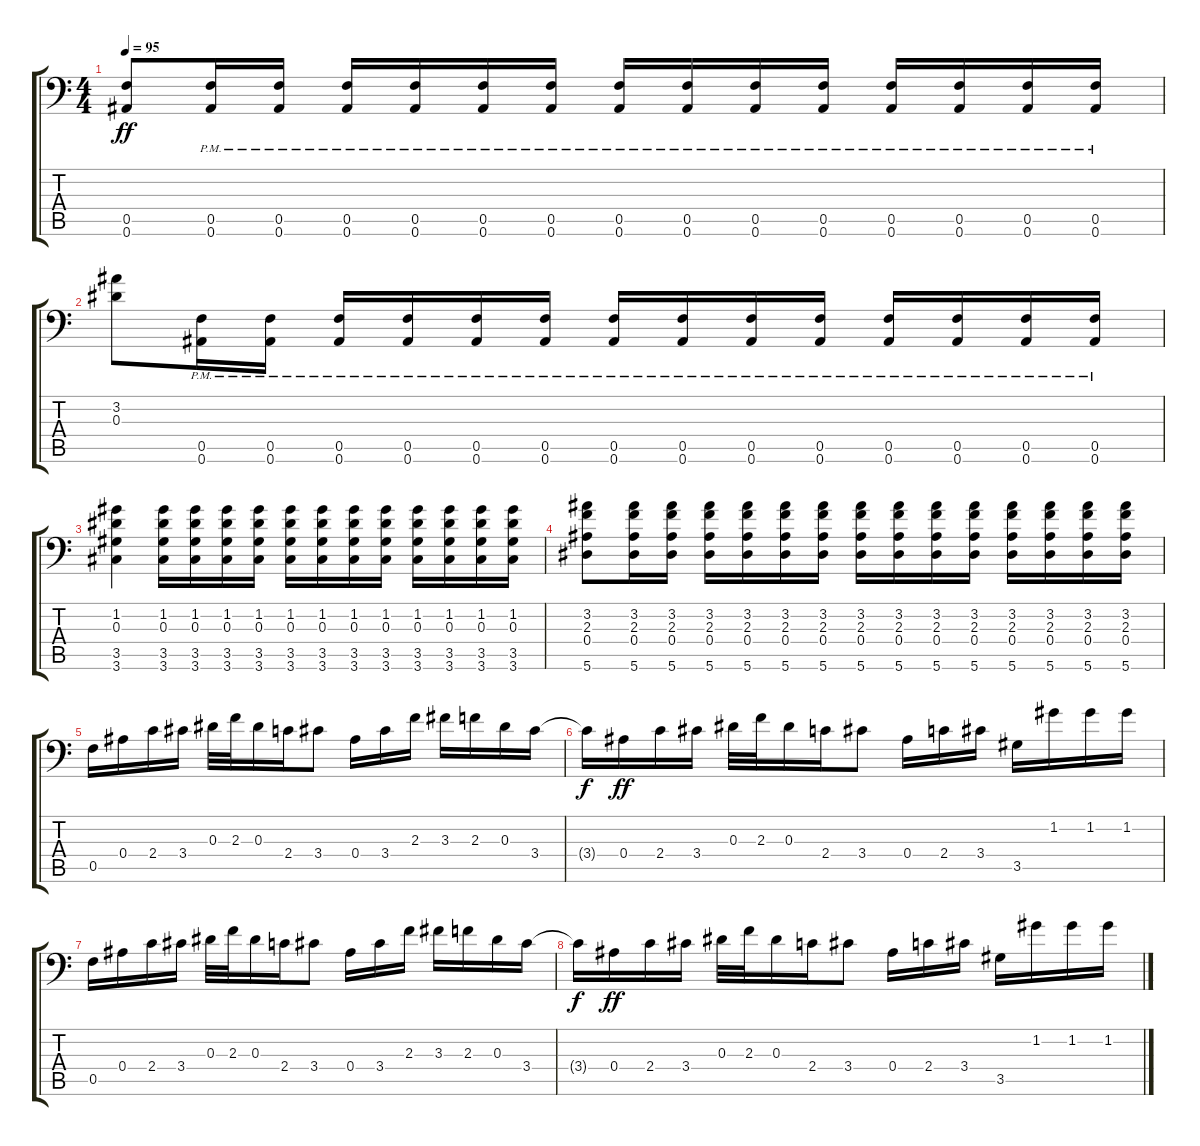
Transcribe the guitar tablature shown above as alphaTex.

\track "" {instrument distortionguitar}
\staff {score tabs}
\tuning (C4 G3 Eb3 Bb2 F2 Bb1) {hide}
\ts (4 4)
\tempo 95
\clef f4
\ks c
(0.5 0.6).8{dy ff} (0.5{pm} 0.6{pm}).16 (0.5{pm} 0.6{pm}).16 (0.5{pm} 0.6{pm}).16 (0.5{pm} 0.6{pm}).16 (0.5{pm} 0.6{pm}).16 (0.5{pm} 0.6{pm}).16 (0.5{pm} 0.6{pm}).16 (0.5{pm} 0.6{pm}).16 (0.5{pm} 0.6{pm}).16 (0.5{pm} 0.6{pm}).16 (0.5{pm} 0.6{pm}).16 (0.5{pm} 0.6{pm}).16 (0.5{pm} 0.6{pm}).16 (0.5{pm} 0.6{pm}).16 |
(3.2 0.3).8 (0.5{pm} 0.6{pm}).16 (0.5{pm} 0.6{pm}).16 (0.5{pm} 0.6{pm}).16 (0.5{pm} 0.6{pm}).16 (0.5{pm} 0.6{pm}).16 (0.5{pm} 0.6{pm}).16 (0.5{pm} 0.6{pm}).16 (0.5{pm} 0.6{pm}).16 (0.5{pm} 0.6{pm}).16 (0.5{pm} 0.6{pm}).16 (0.5{pm} 0.6{pm}).16 (0.5{pm} 0.6{pm}).16 (0.5{pm} 0.6{pm}).16 (0.5{pm} 0.6{pm}).16 |
(1.2 0.3 3.5 3.6).4 (1.2 0.3 3.5 3.6).16 (1.2 0.3 3.5 3.6).16 (1.2 0.3 3.5 3.6).16 (1.2 0.3 3.5 3.6).16 (1.2 0.3 3.5 3.6).16 (1.2 0.3 3.5 3.6).16 (1.2 0.3 3.5 3.6).16 (1.2 0.3 3.5 3.6).16 (1.2 0.3 3.5 3.6).16 (1.2 0.3 3.5 3.6).16 (1.2 0.3 3.5 3.6).16 (1.2 0.3 3.5 3.6).16 |
(3.2 2.3 0.4 5.6).8 (3.2 2.3 0.4 5.6).16 (3.2 2.3 0.4 5.6).16 (3.2 2.3 0.4 5.6).16 (3.2 2.3 0.4 5.6).16 (3.2 2.3 0.4 5.6).16 (3.2 2.3 0.4 5.6).16 (3.2 2.3 0.4 5.6).16 (3.2 2.3 0.4 5.6).16 (3.2 2.3 0.4 5.6).16 (3.2 2.3 0.4 5.6).16 (3.2 2.3 0.4 5.6).16 (3.2 2.3 0.4 5.6).16 (3.2 2.3 0.4 5.6).16 (3.2 2.3 0.4 5.6).16 |
0.5.16 0.4.16 2.4.16 3.4.16 0.3.32 2.3.32 0.3.16 2.4.16 3.4.8 0.4.16 3.4.16 2.3.16 3.3.16 2.3.16 0.3.16 3.4.16 |
3.4{t}.16{dy f} 0.4.16{dy ff} 2.4.16 3.4.16 0.3.32 2.3.32 0.3.16 2.4.16 3.4.8 0.4.16 2.4.16 3.4.16 3.5.16 1.2.16 1.2.16 1.2.16 |
0.5.16 0.4.16 2.4.16 3.4.16 0.3.32 2.3.32 0.3.16 2.4.16 3.4.8 0.4.16 3.4.16 2.3.16 3.3.16 2.3.16 0.3.16 3.4.16 |
3.4{t}.16{dy f} 0.4.16{dy ff} 2.4.16 3.4.16 0.3.32 2.3.32 0.3.16 2.4.16 3.4.8 0.4.16 2.4.16 3.4.16 3.5.16 1.2.16 1.2.16 1.2.16
